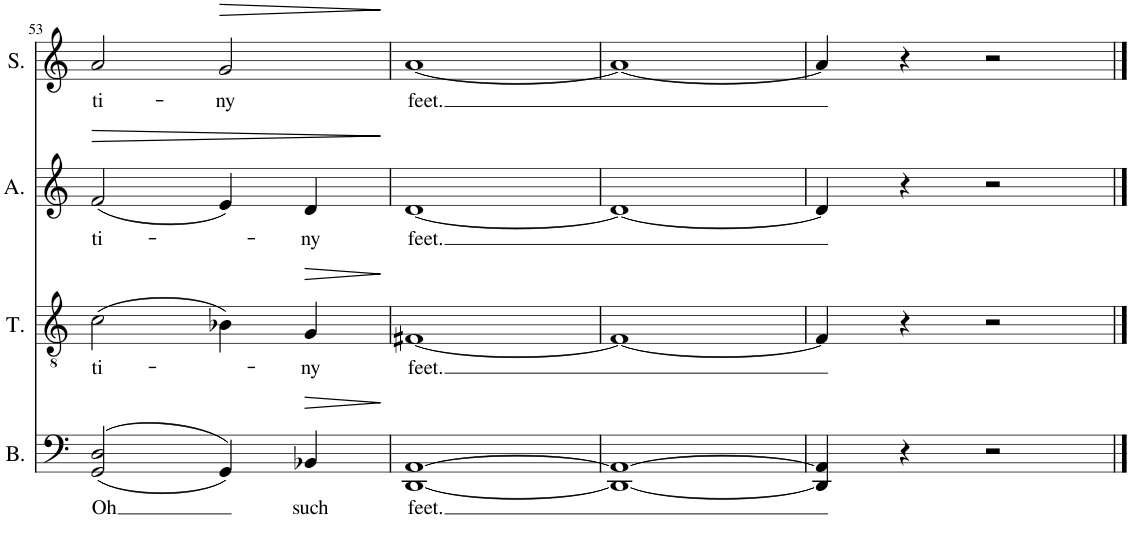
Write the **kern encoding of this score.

**kern	**text	**dynam	**kern	**text	**dynam	**kern	**text	**dynam	**kern	**text	**dynam
*part4	*part4	*part4	*part3	*part3	*part3	*part2	*part2	*part2	*part1	*part1	*part1
*staff4	*staff4	*staff4	*staff3	*staff3	*staff3	*staff2	*staff2	*staff2	*staff1	*staff1	*staff1
*I"Basse	*	*	*I"Ténor	*	*	*I"Alto	*	*	*I"Soprano	*	*
*I'B.	*	*	*I'T.	*	*	*I'A.	*	*	*I'S.	*	*
!!LO:PB:g=z
*clefF4	*	*	*clefGv2	*	*	*clefG2	*	*	*clefG2	*	*
*k[]	*	*	*k[]	*	*	*k[]	*	*	*k[]	*	*
*M4/4	*	*	*M4/4	*	*	*M4/4	*	*	*M4/4	*	*
=53	=53	=53	=53	=53	=53	=53	=53	=53	=53	=53	=53
!	!LO:LY:b	!	!	!LO:LY:b	!	!	!LO:LY:b	!LO:HP:b	!	!LO:LY:b	!
((>2GG/ 2D/	Oh	.	(2c\	ti-	.	(2f/	ti-	>	2a/	ti-	.
!	!	!	!	!	!	!	!	!	!	!LO:LY:b	!LO:HP:b
4GG/))	.	.	4B-X\)	.	.	4e/)	.	.	2g/	-ny	>
!	!LO:LY:b	!LO:HP:b	!	!LO:LY:b	!LO:HP:b	!	!LO:LY:b	!	!	!	!
4BB-X/	such	>	4G/	-ny	>	4d/	-ny	.	.	.	.
.	.	]	.	.	]	.	.	]	.	.	]
=54	=54	=54	=54	=54	=54	=54	=54	=54	=54	=54	=54
!	!LO:LY:b	!	!	!LO:LY:b	!	!	!LO:LY:b	!	!	!LO:LY:b	!
[1DD [1AA	feet.	.	[1F#X	feet.	.	[1d	feet.	.	[1a	feet.	.
=55	=55	=55	=55	=55	=55	=55	=55	=55	=55	=55	=55
1DD_ 1AA_	.	.	1F#_	.	.	1d_	.	.	1a_	.	.
=56	=56	=56	=56	=56	=56	=56	=56	=56	=56	=56	=56
4DD/] 4AA/]	.	.	4F#/]	.	.	4d/]	.	.	4a/]	.	.
4r	.	.	4r	.	.	4r	.	.	4r	.	.
2r	.	.	2r	.	.	2r	.	.	2r	.	.
==	==	==	==	==	==	==	==	==	==	==	==
*-	*-	*-	*-	*-	*-	*-	*-	*-	*-	*-	*-
